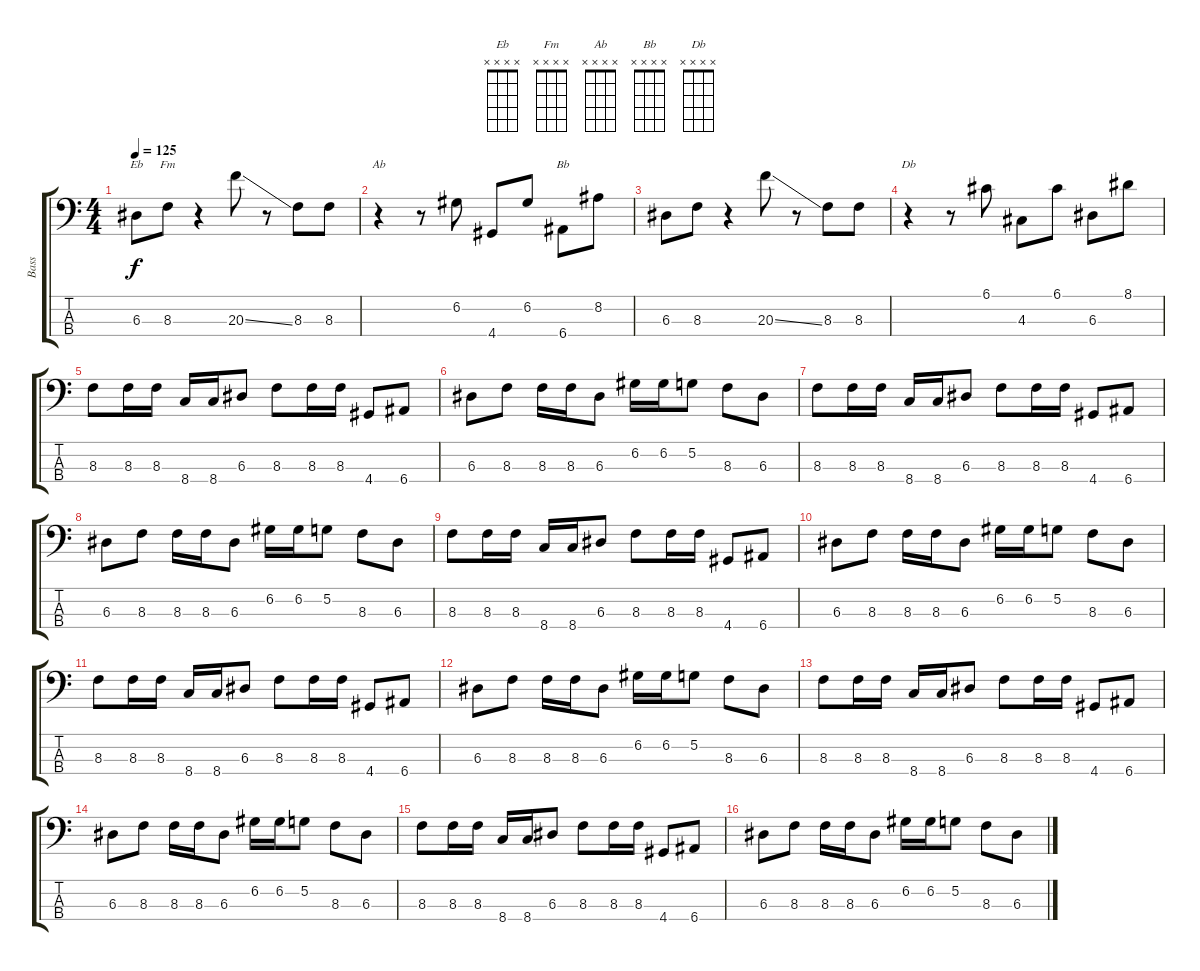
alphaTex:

\track ("Bass" "Bass") {instrument electricbassfinger}
\staff {score tabs}
\tuning (G2 D2 A1 E1) {hide}
\chord ("Eb" x x x x)
\chord ("Fm" x x x x)
\chord ("Ab" x x x x)
\chord ("Bb" x x x x)
\chord ("Db" x x x x)
\ts (4 4)
\tempo 125
\clef f4
\ks c
6.3.8{ch "Eb" dy f} 8.3.8{ch "Fm"} r.4 20.3{ss}.8 r.8 8.3.8 8.3.8 |
r.4{ch "Ab"} r.8 6.2.8 4.4.8 6.2.8 6.4.8{ch "Bb"} 8.2.8 |
6.3.8 8.3.8 r.4 20.3{ss}.8 r.8 8.3.8 8.3.8 |
r.4{ch "Db"} r.8 6.1.8 4.3.8 6.1.8 6.3.8 8.1.8 |
8.3.8 8.3.16 8.3.16 8.4.16 8.4.16 6.3.8 8.3.8 8.3.16 8.3.16 4.4.8 6.4.8 |
6.3.8 8.3.8 8.3.16 8.3.16 6.3.8 6.2.16 6.2.16 5.2.8 8.3.8 6.3.8 |
8.3.8 8.3.16 8.3.16 8.4.16 8.4.16 6.3.8 8.3.8 8.3.16 8.3.16 4.4.8 6.4.8 |
6.3.8 8.3.8 8.3.16 8.3.16 6.3.8 6.2.16 6.2.16 5.2.8 8.3.8 6.3.8 |
8.3.8 8.3.16 8.3.16 8.4.16 8.4.16 6.3.8 8.3.8 8.3.16 8.3.16 4.4.8 6.4.8 |
6.3.8 8.3.8 8.3.16 8.3.16 6.3.8 6.2.16 6.2.16 5.2.8 8.3.8 6.3.8 |
8.3.8 8.3.16 8.3.16 8.4.16 8.4.16 6.3.8 8.3.8 8.3.16 8.3.16 4.4.8 6.4.8 |
6.3.8 8.3.8 8.3.16 8.3.16 6.3.8 6.2.16 6.2.16 5.2.8 8.3.8 6.3.8 |
8.3.8 8.3.16 8.3.16 8.4.16 8.4.16 6.3.8 8.3.8 8.3.16 8.3.16 4.4.8 6.4.8 |
6.3.8 8.3.8 8.3.16 8.3.16 6.3.8 6.2.16 6.2.16 5.2.8 8.3.8 6.3.8 |
8.3.8 8.3.16 8.3.16 8.4.16 8.4.16 6.3.8 8.3.8 8.3.16 8.3.16 4.4.8 6.4.8 |
6.3.8 8.3.8 8.3.16 8.3.16 6.3.8 6.2.16 6.2.16 5.2.8 8.3.8 6.3.8
